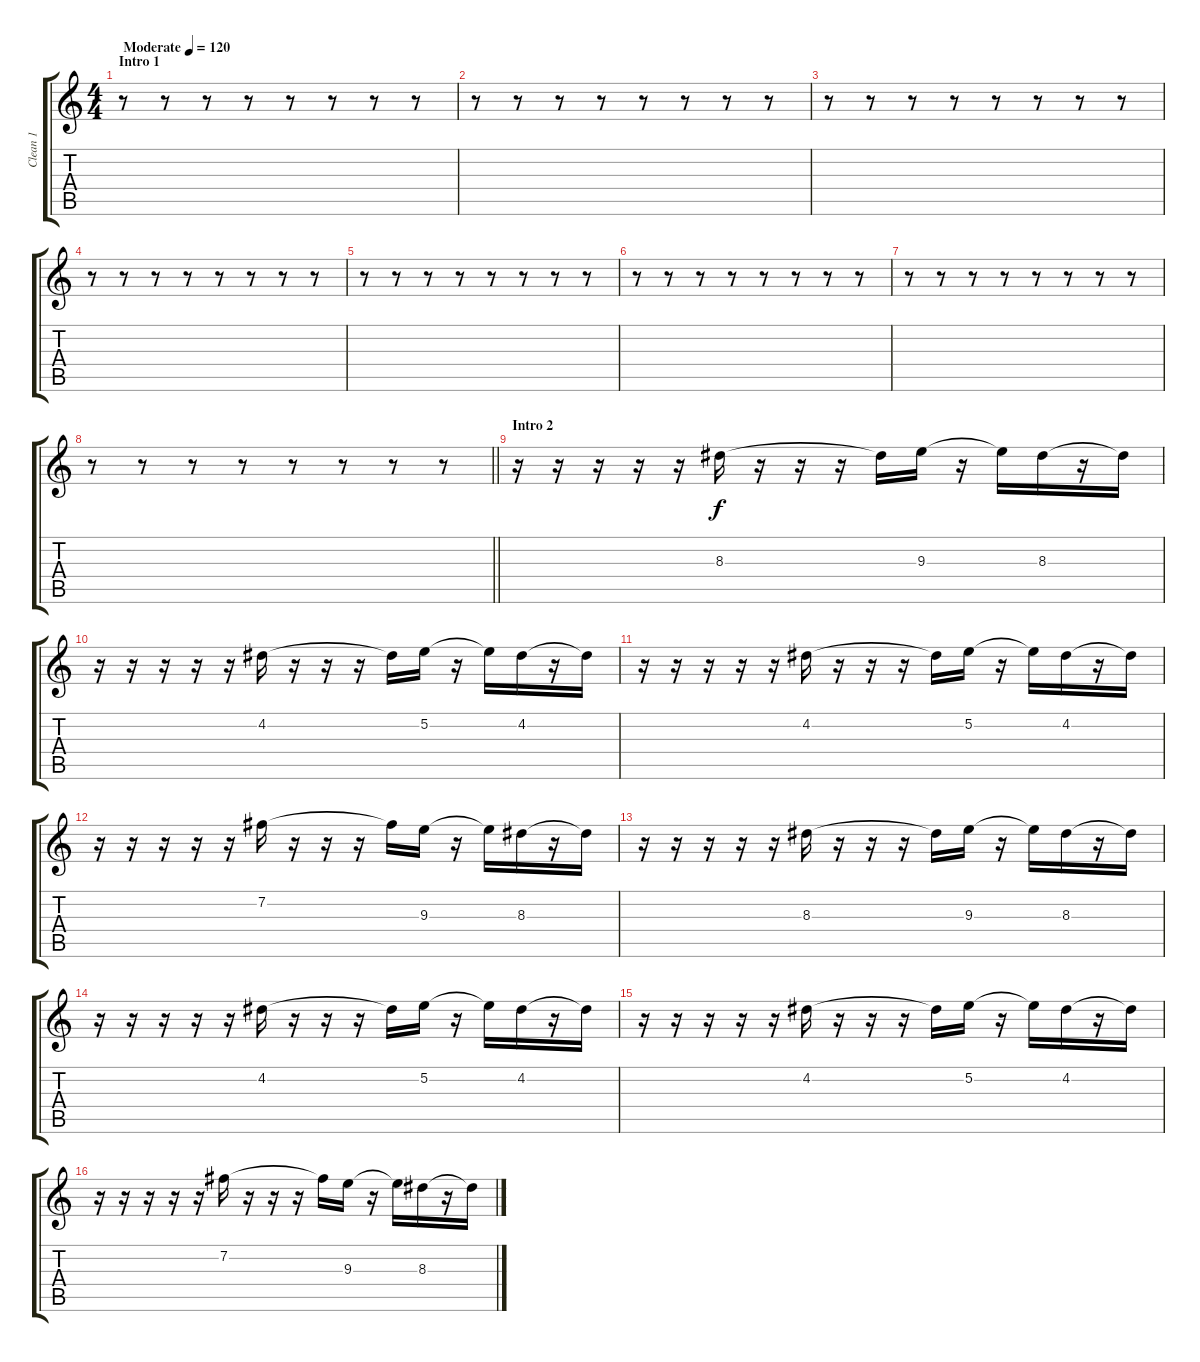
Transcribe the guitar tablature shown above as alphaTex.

\track ("Clean 1" "Clean 1") {instrument electricguitarjazz}
\staff {score tabs}
\tuning (E4 B3 G3 D3 A2 D2) {hide}
\ts (4 4)
\section ("" "Intro 1")
\tempo (120 "Moderate")
\tempo 148
\tempo (120 "Moderate")
\clef g2
\ks c
r.8{dy f instrument electricguitarjazz} r.8 r.8 r.8 r.8 r.8 r.8 r.8 |
r.8 r.8 r.8 r.8 r.8 r.8 r.8 r.8 |
r.8 r.8 r.8 r.8 r.8 r.8 r.8 r.8 |
r.8 r.8 r.8 r.8 r.8 r.8 r.8 r.8 |
r.8 r.8 r.8 r.8 r.8 r.8 r.8 r.8 |
r.8 r.8 r.8 r.8 r.8 r.8 r.8 r.8 |
r.8 r.8 r.8 r.8 r.8 r.8 r.8 r.8 |
\barLineRight lightlight
r.8 r.8 r.8 r.8 r.8 r.8 r.8 r.8 |
\section ("" "Intro 2")
r.16 r.16 r.16 r.16 r.16 8.3.16 r.16 r.16 r.16 8.3{t}.16 9.3.16 r.16 9.3{t}.16 8.3.16 r.16 8.3{t}.16 |
r.16 r.16 r.16 r.16 r.16 4.2.16 r.16 r.16 r.16 4.2{t}.16 5.2.16 r.16 5.2{t}.16 4.2.16 r.16 4.2{t}.16 |
r.16 r.16 r.16 r.16 r.16 4.2.16 r.16 r.16 r.16 4.2{t}.16 5.2.16 r.16 5.2{t}.16 4.2.16 r.16 4.2{t}.16 |
r.16 r.16 r.16 r.16 r.16 7.2.16 r.16 r.16 r.16 7.2{t}.16 9.3.16 r.16 9.3{t}.16 8.3.16 r.16 8.3{t}.16 |
r.16 r.16 r.16 r.16 r.16 8.3.16 r.16 r.16 r.16 8.3{t}.16 9.3.16 r.16 9.3{t}.16 8.3.16 r.16 8.3{t}.16 |
r.16 r.16 r.16 r.16 r.16 4.2.16 r.16 r.16 r.16 4.2{t}.16 5.2.16 r.16 5.2{t}.16 4.2.16 r.16 4.2{t}.16 |
r.16 r.16 r.16 r.16 r.16 4.2.16 r.16 r.16 r.16 4.2{t}.16 5.2.16 r.16 5.2{t}.16 4.2.16 r.16 4.2{t}.16 |
r.16 r.16 r.16 r.16 r.16 7.2.16 r.16 r.16 r.16 7.2{t}.16 9.3.16 r.16 9.3{t}.16 8.3.16 r.16 8.3{t}.16
